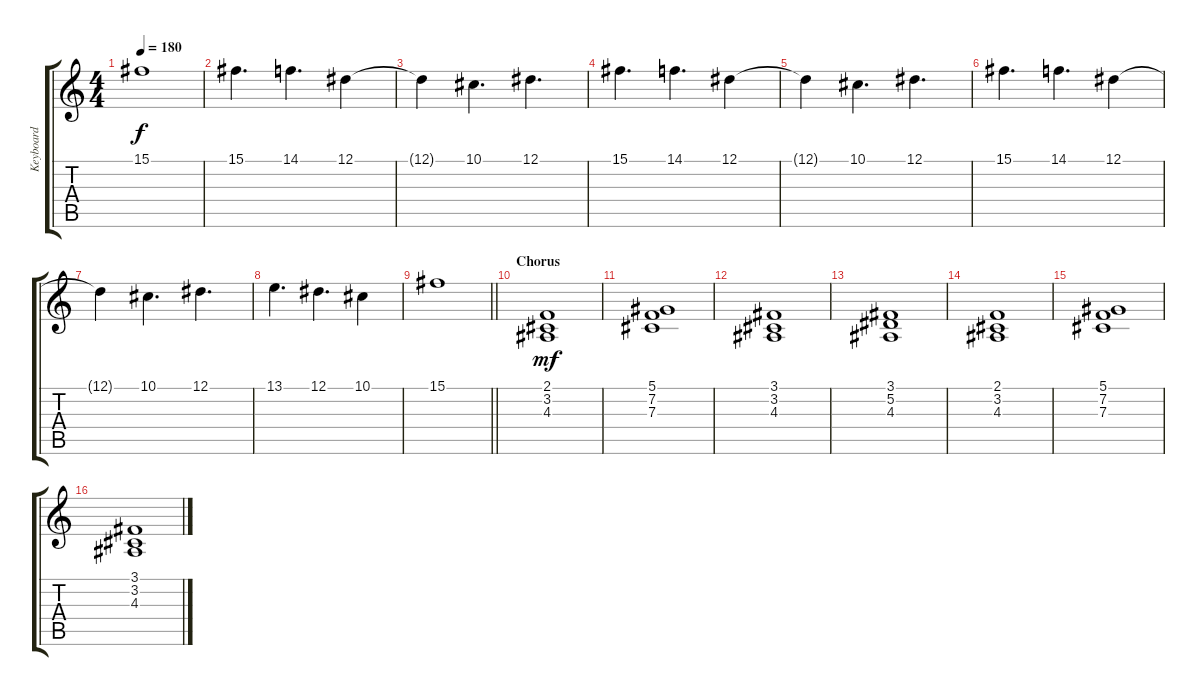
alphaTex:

\track ("Keyboard" "Keyboard") {instrument stringensemble1}
\staff {score tabs}
\tuning (Eb4 Bb3 Gb3 Db3 Ab2 Eb2) {hide}
\ts (4 4)
\tempo 180
\clef g2
\ks c
15.1.1{dy f} |
15.1.4{d} 14.1.4{d} 12.1.4 |
12.1{t}.4 10.1.4{d} 12.1.4{d} |
15.1.4{d} 14.1.4{d} 12.1.4 |
12.1{t}.4 10.1.4{d} 12.1.4{d} |
15.1.4{d} 14.1.4{d} 12.1.4 |
12.1{t}.4 10.1.4{d} 12.1.4{d} |
13.1.4{d} 12.1.4{d} 10.1.4 |
\barLineRight lightlight
15.1.1 |
\section ("" "Chorus")
(2.1 3.2 4.3).1{dy mf} |
(5.1 7.2 7.3).1 |
(3.1 3.2 4.3).1 |
(3.1 5.2 4.3).1 |
(2.1 3.2 4.3).1 |
(5.1 7.2 7.3).1 |
(3.1 3.2 4.3).1
